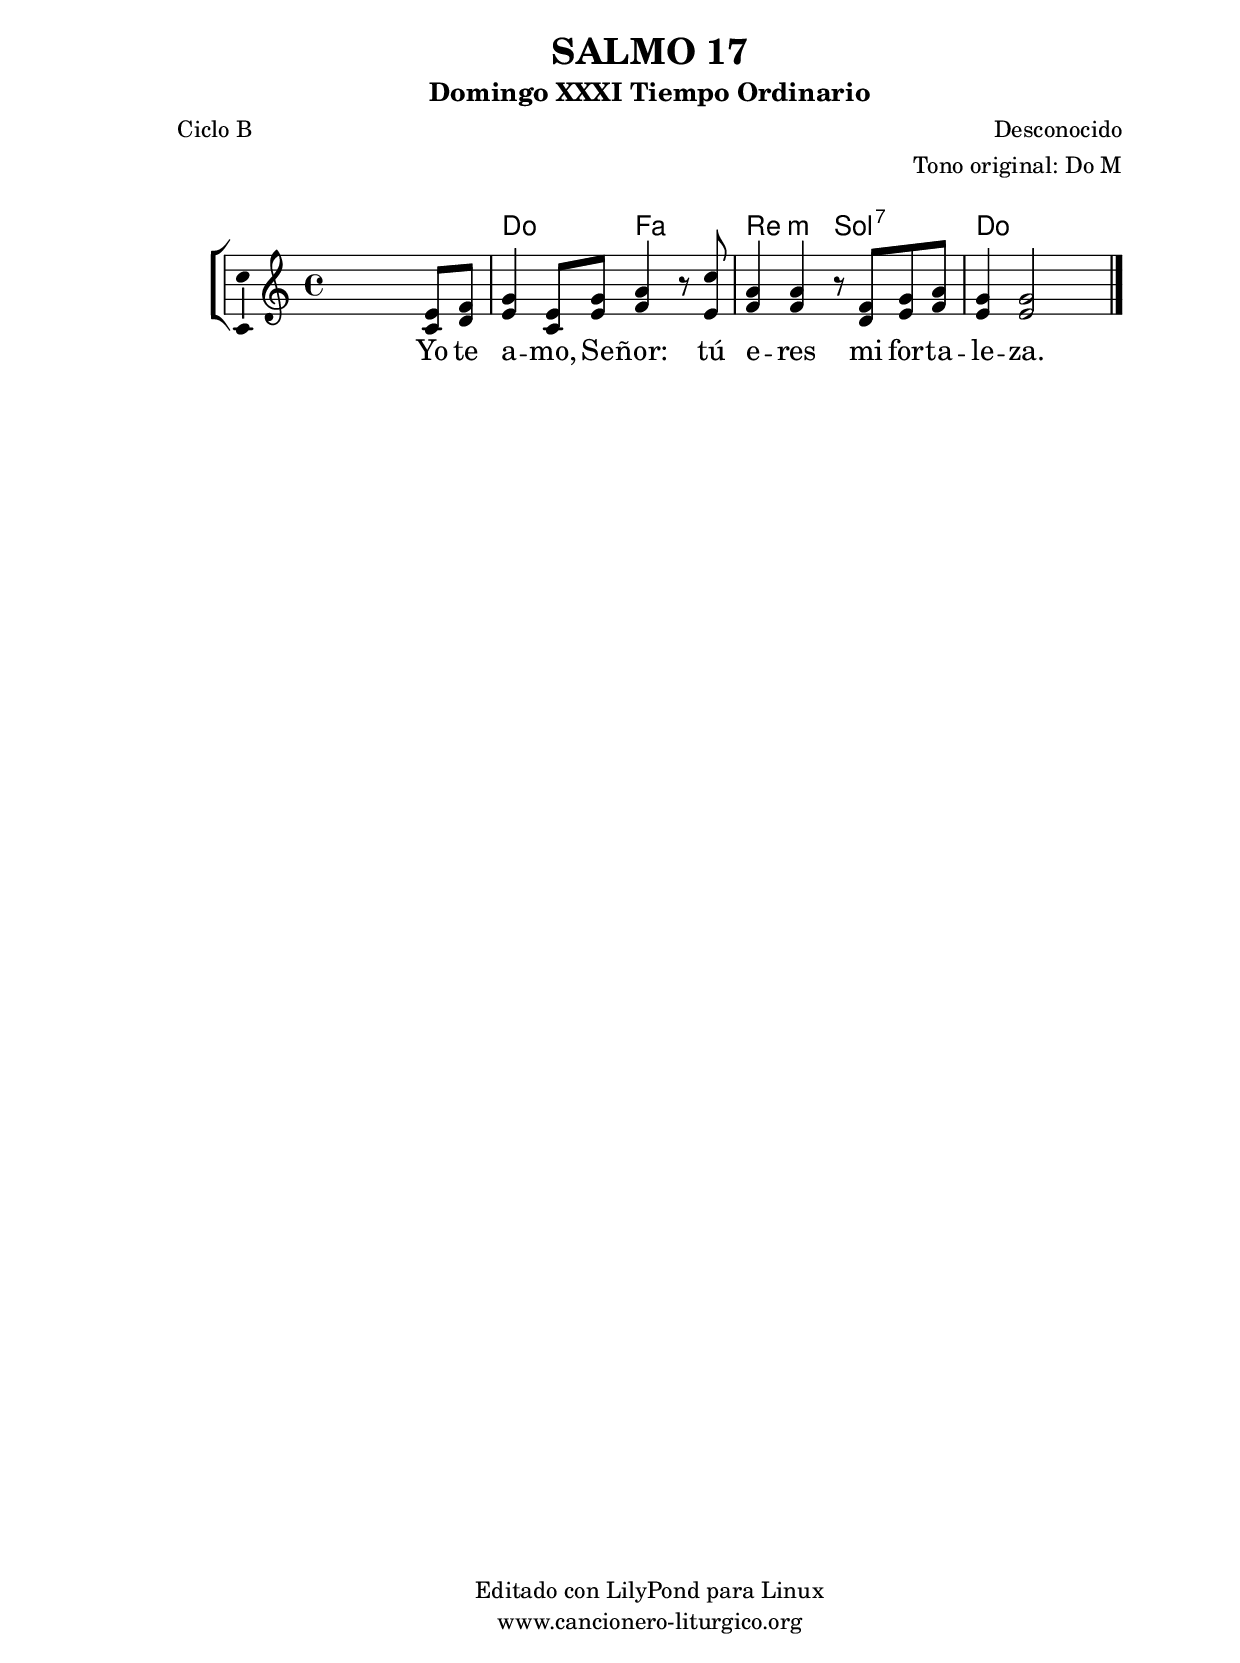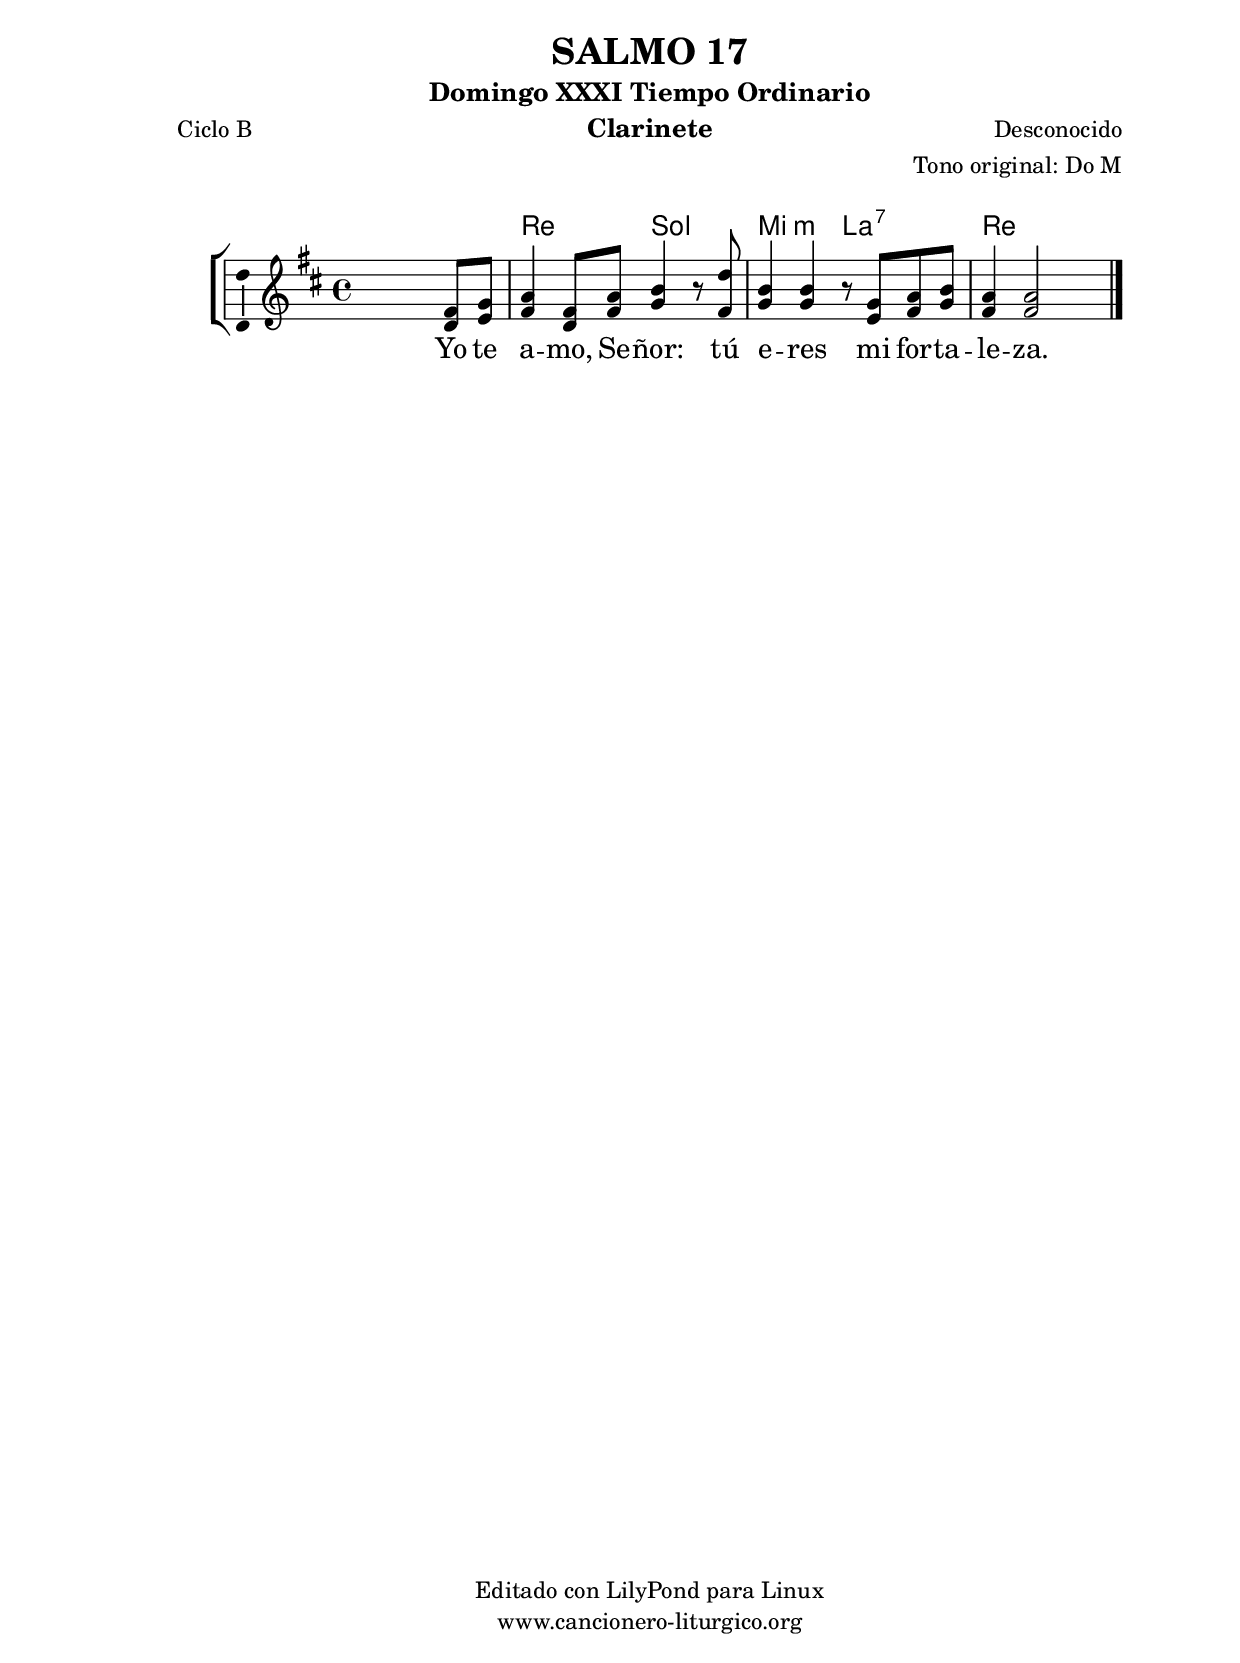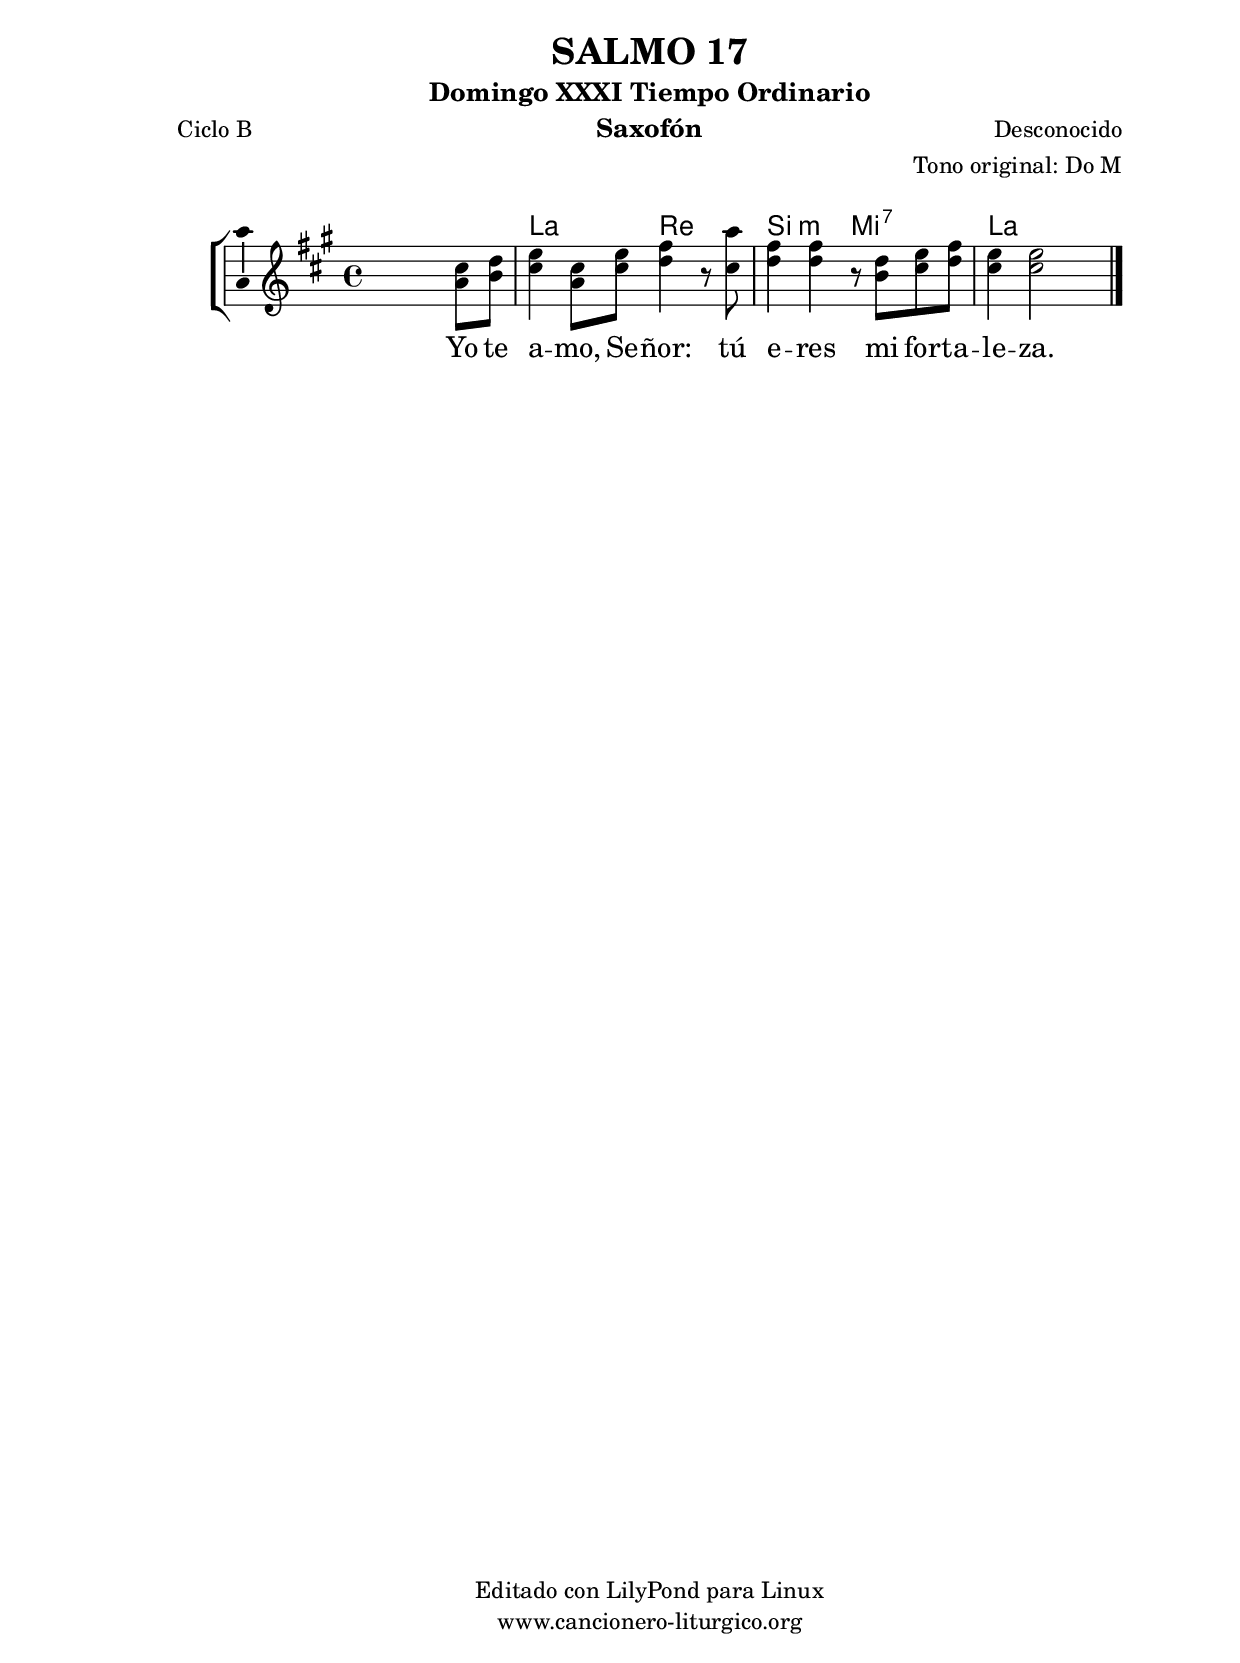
%
%para convertir .midi en .wav:
%timidity filename.midi -Ow -o finename.wav
%
%
%Para convertir de .wav a .mp3:
%lame -h -m j filename.wav
%
%
%para escuchar el midi:
%timidity nombrefichero.midi
%


%versión de lilypond para la que se ha escrito esta partitura:
\version "2.16.0"

	%Tamaño papel
	#(set-default-paper-size "a4")
	%Tamaño partitura
	#(set-global-staff-size 20)
	%No responde al pulsar sobre una nota
	#(ly:set-option 'point-and-click #f)

%parámetros del encabezamiento:
\header {
	title = "SALMO 17"
	subtitle = "Domingo XXXI Tiempo Ordinario"
	composer = "Desconocido"
	poet = "Ciclo B"
	meter = ""
	arranger = "Tono original: Do M"
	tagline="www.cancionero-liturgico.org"
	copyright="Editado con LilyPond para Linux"
	tiempo = "Ordinario"
	usos = "Salmo"
	letra = "Yo te amo, Señor: tú eres mi fortaleza."
	}

%parámetros asociados al papel:
\paper  {
	oddHeaderMarkup = \markup {\fill-line { \on-the-fly #not-first-page \fromproperty #'header:title \on-the-fly #not-first-page \fromproperty #'header:composer }}
	evenHeaderMarkup = \markup {\fill-line { \fromproperty #'header:composer \fromproperty #'header:title }}
	#(set-paper-size "a4")
	print-page-number = ##f
	first-page-number = 1
	print-first-page-number = ##f
%	head-separation = 3.0 \cm
	top-margin = 2.0 \cm
	bottom-margin = 0.5\cm
%%%	bottom-margin = -1.0\cm
	left-margin = 3.0 \cm
	line-width = 16.0 \cm 
	indent = 8\mm
	interscoreline = 2.\mm
	between-system-space = 15\mm
%	para que las partituras no llenen la hoja:
	ragged-bottom = ##t
%	idem para la última hoja:
	ragged-last-bottom = ##f
%	para que las partituras llenen el ancho del papel:
	ragged-last = ##f
	after-title-space = 2.5 \cm
%page-count=1
%system-count=8

	%Flexible Vertical Spacing
%	markup-markup-spacing =
%	#'((basic-distance . 15) (minimum-distance . 15) (padding . 3))
	markup-system-spacing =
	#'((basic-distance . 15) (minimum-distance . 15) (padding . 3))
	system-system-spacing =
	#'((basic-distance . 15) (minimum-distance . 15) (padding . 3))
	score-system-spacing =
	#'((basic-distance . 15) (minimum-distance . 15) (padding . 5))
%	top-system-spacing = % header
%	#'((basic-distance . 8) (minimum-distance . 0) (padding . 3))
%	top-markup-spacing =
%	#'((basic-distance . 20) (minimum-distance . 20) (padding . 3))
	last-bottom-spacing = % footer
	#'((basic-distance . 5) (minimum-distance . 5) (padding . 3))
%	score-markup-spacing =
%	#'((basic-distance . 16) (minimum-distance . 13) (padding . 3))

	}


%parámetros que afectan a toda la partitura:
global =  {
	%clave de sol (G):
	\clef G
	%armadura:
%	\transpose ees f
	\key c \major
	\tempo 4=100
	\set Score.tempoHideNote = ##t
	}


acordes = {
	\italianChords
	\chordmode {
%	\transpose ees f
{

s1
c2 f d:m g:7 c1

	}
	}
}

melodia = 
%	\transpose ees f
{
	\relative c'{

\time 4/4
s2 s4 <c e>8 <d f>8
<e g>4 <c e>8 <e g> <f a>4 r8 <e c'>8
<f a>4 <f a> r8 <d f>8 <e g> <f a>
<e g>4 <e g>2 s4

	\bar "|."
	}
	}


texto = \lyricmode {
Yo te a -- mo, Se -- ñor: tú e -- res mi for -- ta -- le -- za.
	}


acordesStaff = \context ChordNames = acordesStaff <<
	\set chordChanges = ##t
	\acordes
	>>


vozStaff = \context Voice = vozStaff
\with {\consists "Ambitus_engraver"}
<<
%	\set Staff.instrumentName = ""
%	\set Staff.shortInstrumentName = ""
%	\set Staff.midiInstrument = #"clarinet"
%	\set Staff.midiInstrument = #"cello"
%	\set Staff.midiInstrument = #"flute"
	\set Staff.midiInstrument = #"electric guitar (jazz)"
%	\set Staff.midiInstrument = #"english horn"
%	\set Staff.midiInstrument = #"violin"
%	\set Staff.midiInstrument = #"glockenspiel"
	\set Staff.midiMinimumVolume = #0.7
	\set Staff.midiMaximumVolume = #0.9
	\global
	\melodia
	>>


textoStaff = \context Lyrics = textoStaff <<
	\lyricsto vozStaff \texto
	>>

\book {
	\score {
		\context ChoirStaff {
			\override StaffGroup.SystemStartBracket #'collapse-height = #1
			\override Score.SystemStartBar #'collapse-height = #1
			<<
			\acordesStaff
			\vozStaff
			\textoStaff
			>>
			}
		\layout {
	    		\context {
				\Lyrics
				\override LyricText #'font-size = #2
				}
	   		 \context {
				\Score
				%fontSize = #3
				\override StaffSymbol #'staff-space = #(magstep +3)
				%\override Beam #'thickness = #0.55
				%\override SpacingSpanner #'spacing-increment = #1.0
				%\override Slur #'height-limit = #1.5
				}
			}
		}
	\score {
		\unfoldRepeats
		\context ChoirStaff {
			<<
			\acordesStaff
			\vozStaff
			>>
			}
		\midi {
	  		\context {
	  			\Score
				tempoWholesPerMinute = #(ly:make-moment 70 4)
				}
			}
		}
	}

%Partitura para clarinete
#(define output-suffix "C")
\book {
	\header{
		instrument = "Clarinete"
		}
	\score {
		\context ChoirStaff {
			\override StaffGroup.SystemStartBracket #'collapse-height = #1
			\override Score.SystemStartBar #'collapse-height = #1
\transpose c d
			<<
			\acordesStaff
			\vozStaff
			\textoStaff
			>>
			}
		\layout {
	    		\context {
				\Lyrics
				\override LyricText #'font-size = #2
				}
	   		 \context {
				\Score
				%fontSize = #3
				\override StaffSymbol #'staff-space = #(magstep +3)
				%\override Beam #'thickness = #0.55
				%\override SpacingSpanner #'spacing-increment = #1.0
				%\override Slur #'height-limit = #1.5
				}
			}
		}
	}

%Partitura para saxofón
#(define output-suffix "S")
\book {
	\header{
		instrument = "Saxofón"
		}
	\score {
		\context ChoirStaff {
			\override StaffGroup.SystemStartBracket #'collapse-height = #1
			\override Score.SystemStartBar #'collapse-height = #1
\transpose c a
			<<
			\acordesStaff
			\vozStaff
			\textoStaff
			>>
			}
		\layout {
	    		\context {
				\Lyrics
				\override LyricText #'font-size = #2
				}
	   		 \context {
				\Score
				%fontSize = #3
				\override StaffSymbol #'staff-space = #(magstep +3)
				%\override Beam #'thickness = #0.55
				%\override SpacingSpanner #'spacing-increment = #1.0
				%\override Slur #'height-limit = #1.5
				}
			}
		}
	}

